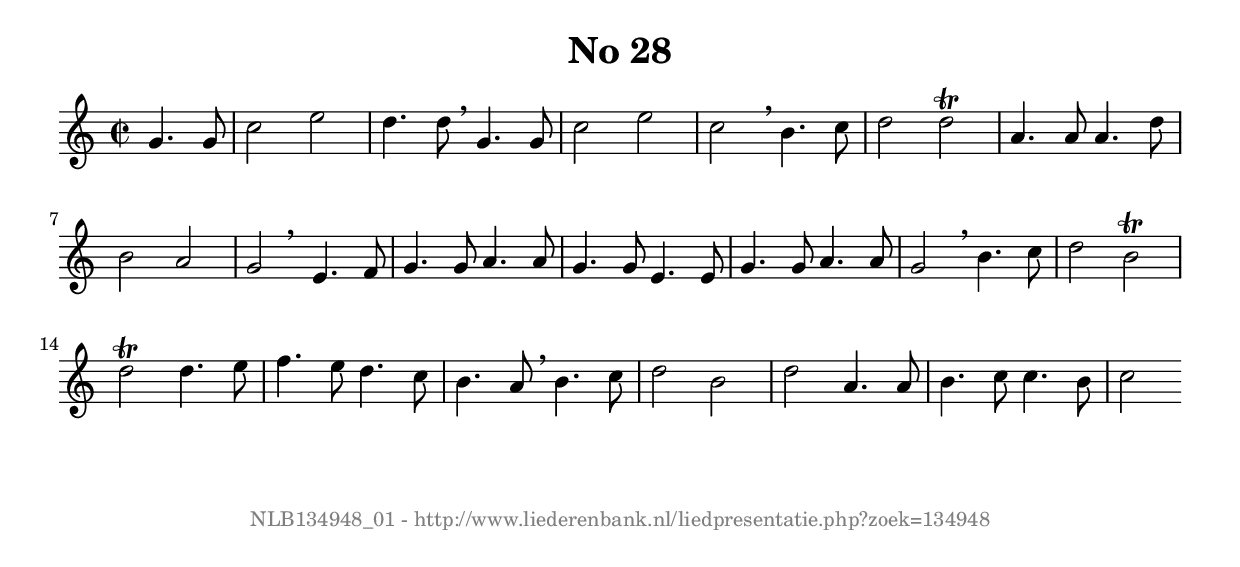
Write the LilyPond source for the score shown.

%
% produced by wce2krn 1.64 (7 June 2014)
%
\version"2.16"
#(append! paper-alist '(("long" . (cons (* 210 mm) (* 2000 mm)))))
#(set-default-paper-size "long")
sb = {\breathe}
mBreak = {\breathe }
bBreak = {\breathe }
x = {\once\override NoteHead #'style = #'cross }
gl=\glissando
itime={\override Staff.TimeSignature #'stencil = ##f }
ficta = {\once\set suggestAccidentals = ##t}
fine = {\once\override Score.RehearsalMark #'self-alignment-X = #1 \mark \markup {\italic{Fine}}}
dc = {\once\override Score.RehearsalMark #'self-alignment-X = #1 \mark \markup {\italic{D.C.}}}
dcf = {\once\override Score.RehearsalMark #'self-alignment-X = #1 \mark \markup {\italic{D.C. al Fine}}}
dcc = {\once\override Score.RehearsalMark #'self-alignment-X = #1 \mark \markup {\italic{D.C. al Coda}}}
ds = {\once\override Score.RehearsalMark #'self-alignment-X = #1 \mark \markup {\italic{D.S.}}}
dsf = {\once\override Score.RehearsalMark #'self-alignment-X = #1 \mark \markup {\italic{D.S. al Fine}}}
dsc = {\once\override Score.RehearsalMark #'self-alignment-X = #1 \mark \markup {\italic{D.S. al Coda}}}
pv = {\set Score.repeatCommands = #'((volta "1"))}
sv = {\set Score.repeatCommands = #'((volta "2"))}
tv = {\set Score.repeatCommands = #'((volta "3"))}
qv = {\set Score.repeatCommands = #'((volta "4"))}
xv = {\set Score.repeatCommands = #'((volta #f))}
\header{ tagline = ""
title = "No 28"
}
\score {{
\key c \major
\relative g'
{
\set melismaBusyProperties = #'()
\partial 32*16
\time 2/2
\tempo 4=120
\override Score.MetronomeMark #'transparent = ##t
\override Score.RehearsalMark #'break-visibility = #(vector #t #t #f)
g4. g8 c2 e d4. d8 \sb g,4. g8 c2 e c \mBreak
b4. c8 d2 d^\trill a4. a8 a4. d8 b2 a g \bar ":|:" \bBreak
e4. f8 g4. g8 a4. a8 g4. g8 e4. e8 g4. g8 a4. a8 g2 \mBreak
b4. c8 d2 b^\trill d^\trill d4. e8 f4. e8 d4. c8 b4. a8 \mBreak
b4. c8 d2 b d a4. a8 b4. c8 c4. b8 c2 \bar ":|"
 }}
 \midi { }
 \layout {
            indent = 0.0\cm
}
}
\markup { \vspace #0 } \markup { \with-color #grey \fill-line { \center-column { \smaller "NLB134948_01 - http://www.liederenbank.nl/liedpresentatie.php?zoek=134948" } } }
